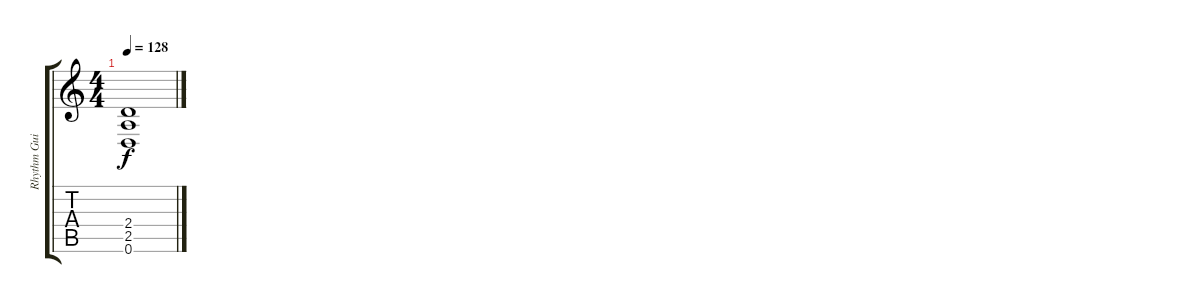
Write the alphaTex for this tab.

\track ("Rhythm Guitar" "Rhythm Gui") {instrument distortionguitar}
\staff {score tabs}
\tuning (D4 A3 F3 C3 G2 D2) {hide}
\ts (4 4)
\tempo 128
\clef g2
\ks c
(2.4{t} 2.5{t} 0.6{t}).1{dy f}
